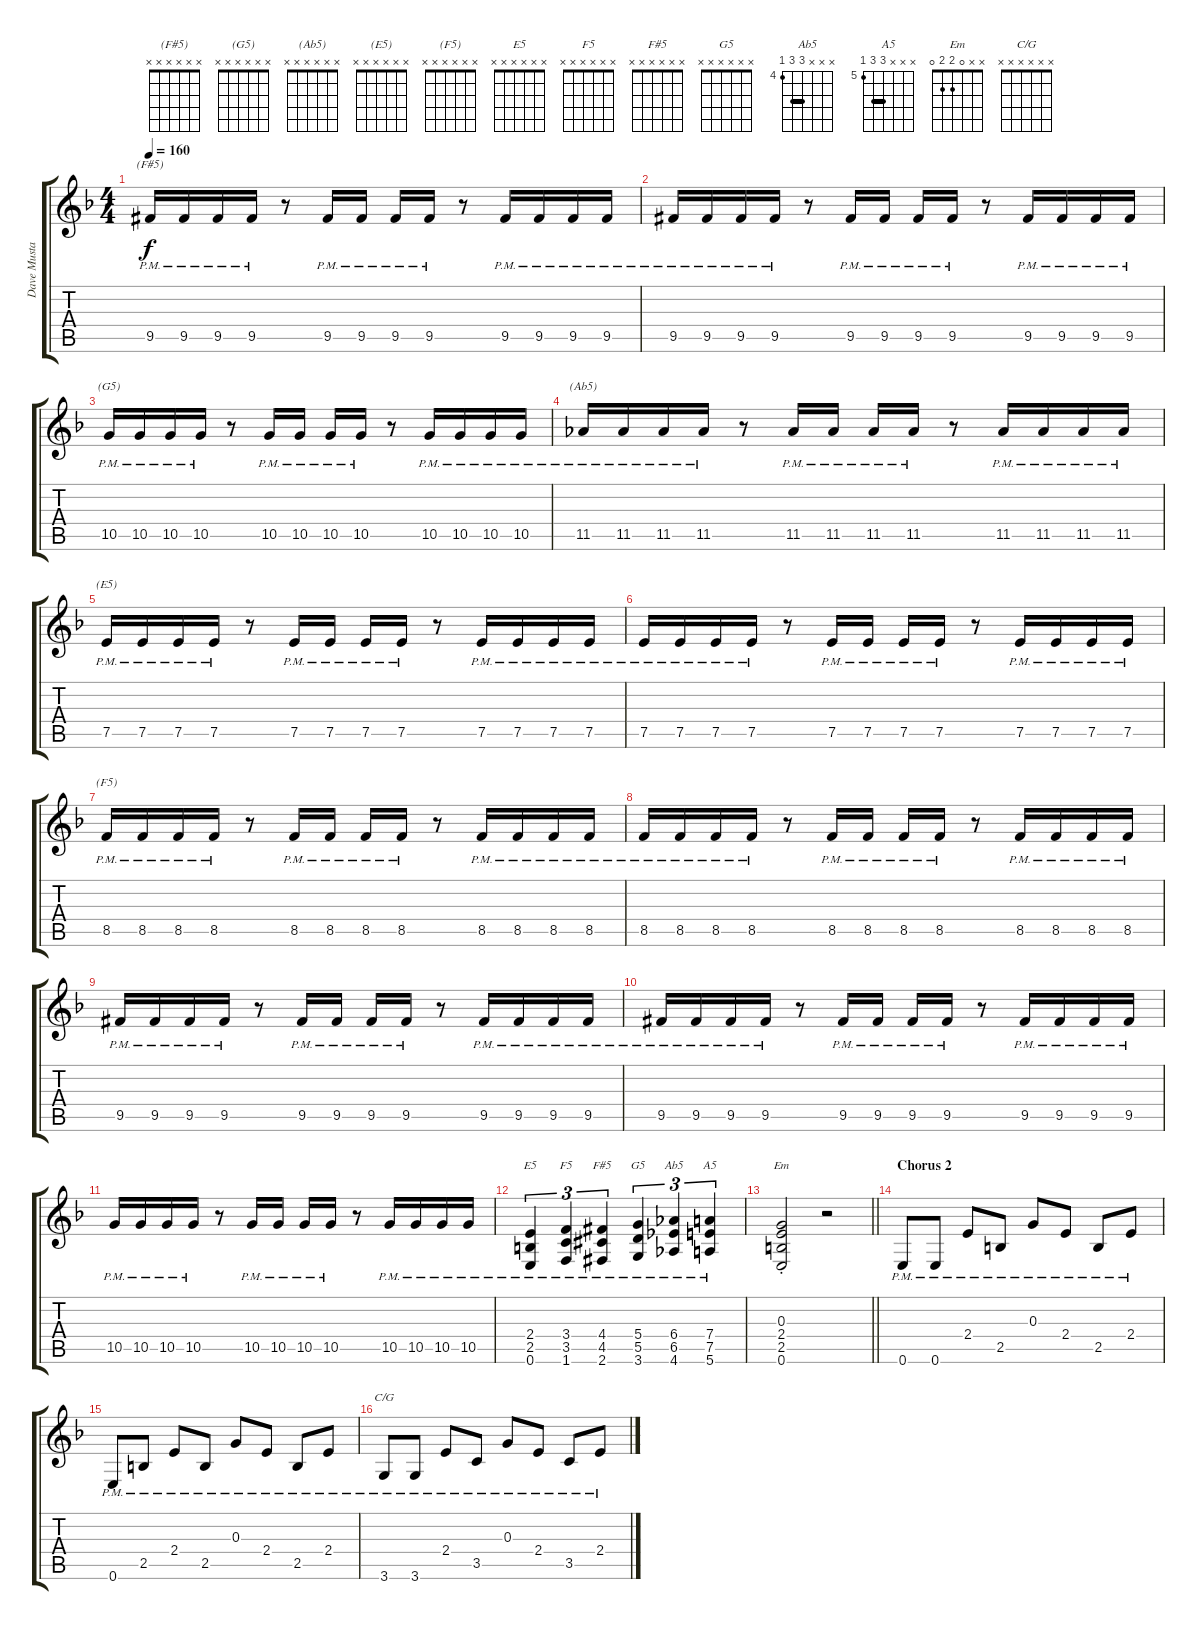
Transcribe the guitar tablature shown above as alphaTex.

\track ("Dave Mustaine - Rhythm 1" "Dave Musta") {instrument distortionguitar}
\staff {score tabs}
\tuning (E4 B3 G3 D3 A2 E2) {hide}
\chord ("(F#5)" x x x x x x)
\chord ("(G5)" x x x x x x)
\chord ("(Ab5)" x x x x x x)
\chord ("(E5)" x x x x x x)
\chord ("(F5)" x x x x x x)
\chord ("E5" x x x x x x)
\chord ("F5" x x x x x x)
\chord ("F#5" x x x x x x)
\chord ("G5" x x x x x x)
\chord ("Ab5" x x x 6 6 4) {firstfret 4 barre 6}
\chord ("A5" x x x 7 7 5) {firstfret 5 barre 7}
\chord ("Em" x x 0 2 2 0)
\chord ("C/G" x x x x x x)
\ts (4 4)
\tempo 160
\clef g2
\ks f
9.5{pm acc #}.16{ch "(F#5)" dy f} 9.5{pm acc #}.16 9.5{pm acc #}.16 9.5{pm acc #}.16 r.8 9.5{pm acc #}.16 9.5{pm acc #}.16 9.5{pm acc #}.16 9.5{pm acc #}.16 r.8 9.5{pm acc #}.16 9.5{pm acc #}.16 9.5{pm acc #}.16 9.5{pm acc #}.16 |
9.5{pm acc #}.16 9.5{pm acc #}.16 9.5{pm acc #}.16 9.5{pm acc #}.16 r.8 9.5{pm acc #}.16 9.5{pm acc #}.16 9.5{pm acc #}.16 9.5{pm acc #}.16 r.8 9.5{pm acc #}.16 9.5{pm acc #}.16 9.5{pm acc #}.16 9.5{pm acc #}.16 |
10.5{pm}.16{ch "(G5)"} 10.5{pm}.16 10.5{pm}.16 10.5{pm}.16 r.8 10.5{pm}.16 10.5{pm}.16 10.5{pm}.16 10.5{pm}.16 r.8 10.5{pm}.16 10.5{pm}.16 10.5{pm}.16 10.5{pm}.16 |
11.5{pm}.16{ch "(Ab5)"} 11.5{pm}.16 11.5{pm}.16 11.5{pm}.16 r.8 11.5{pm}.16 11.5{pm}.16 11.5{pm}.16 11.5{pm}.16 r.8 11.5{pm}.16 11.5{pm}.16 11.5{pm}.16 11.5{pm}.16 |
7.5{pm}.16{ch "(E5)"} 7.5{pm}.16 7.5{pm}.16 7.5{pm}.16 r.8 7.5{pm}.16 7.5{pm}.16 7.5{pm}.16 7.5{pm}.16 r.8 7.5{pm}.16 7.5{pm}.16 7.5{pm}.16 7.5{pm}.16 |
7.5{pm}.16 7.5{pm}.16 7.5{pm}.16 7.5{pm}.16 r.8 7.5{pm}.16 7.5{pm}.16 7.5{pm}.16 7.5{pm}.16 r.8 7.5{pm}.16 7.5{pm}.16 7.5{pm}.16 7.5{pm}.16 |
8.5{pm}.16{ch "(F5)"} 8.5{pm}.16 8.5{pm}.16 8.5{pm}.16 r.8 8.5{pm}.16 8.5{pm}.16 8.5{pm}.16 8.5{pm}.16 r.8 8.5{pm}.16 8.5{pm}.16 8.5{pm}.16 8.5{pm}.16 |
8.5{pm}.16 8.5{pm}.16 8.5{pm}.16 8.5{pm}.16 r.8 8.5{pm}.16 8.5{pm}.16 8.5{pm}.16 8.5{pm}.16 r.8 8.5{pm}.16 8.5{pm}.16 8.5{pm}.16 8.5{pm}.16 |
9.5{pm acc #}.16 9.5{pm acc #}.16 9.5{pm acc #}.16 9.5{pm acc #}.16 r.8 9.5{pm acc #}.16 9.5{pm acc #}.16 9.5{pm acc #}.16 9.5{pm acc #}.16 r.8 9.5{pm acc #}.16 9.5{pm acc #}.16 9.5{pm acc #}.16 9.5{pm acc #}.16 |
9.5{pm acc #}.16 9.5{pm acc #}.16 9.5{pm acc #}.16 9.5{pm acc #}.16 r.8 9.5{pm acc #}.16 9.5{pm acc #}.16 9.5{pm acc #}.16 9.5{pm acc #}.16 r.8 9.5{pm acc #}.16 9.5{pm acc #}.16 9.5{pm acc #}.16 9.5{pm acc #}.16 |
10.5{pm}.16 10.5{pm}.16 10.5{pm}.16 10.5{pm}.16 r.8 10.5{pm}.16 10.5{pm}.16 10.5{pm}.16 10.5{pm}.16 r.8 10.5{pm}.16 10.5{pm}.16 10.5{pm}.16 10.5{pm}.16 |
(2.4{pm} 2.5{pm} 0.6{pm}).4{tu (3 2) ch "E5"} (3.4{pm} 3.5{pm} 1.6{pm}).4{tu (3 2) ch "F5"} (4.4{pm acc #} 4.5{pm acc #} 2.6{pm acc #}).4{tu (3 2) ch "F#5"} (5.4{pm} 5.5{pm} 3.6{pm}).4{tu (3 2) ch "G5"} (6.4{pm} 6.5{pm} 4.6{pm}).4{tu (3 2) ch "Ab5"} (7.4{pm} 7.5{pm} 5.6{pm}).4{tu (3 2) ch "A5"} |
\barLineRight lightlight
(0.3{st} 2.4{st} 2.5{st} 0.6{st}).2{ch "Em"} r.2 |
\section ("" "Chorus 2")
0.6{pm}.8 0.6{pm}.8 2.4{pm}.8 2.5{pm}.8 0.3{pm}.8 2.4{pm}.8 2.5{pm}.8 2.4{pm}.8 |
0.6{pm}.8 2.5{pm}.8 2.4{pm}.8 2.5{pm}.8 0.3{pm}.8 2.4{pm}.8 2.5{pm}.8 2.4{pm}.8 |
3.6{pm}.8{ch "C/G"} 3.6{pm}.8 2.4{pm}.8 3.5{pm}.8 0.3{pm}.8 2.4{pm}.8 3.5{pm}.8 2.4{pm}.8
